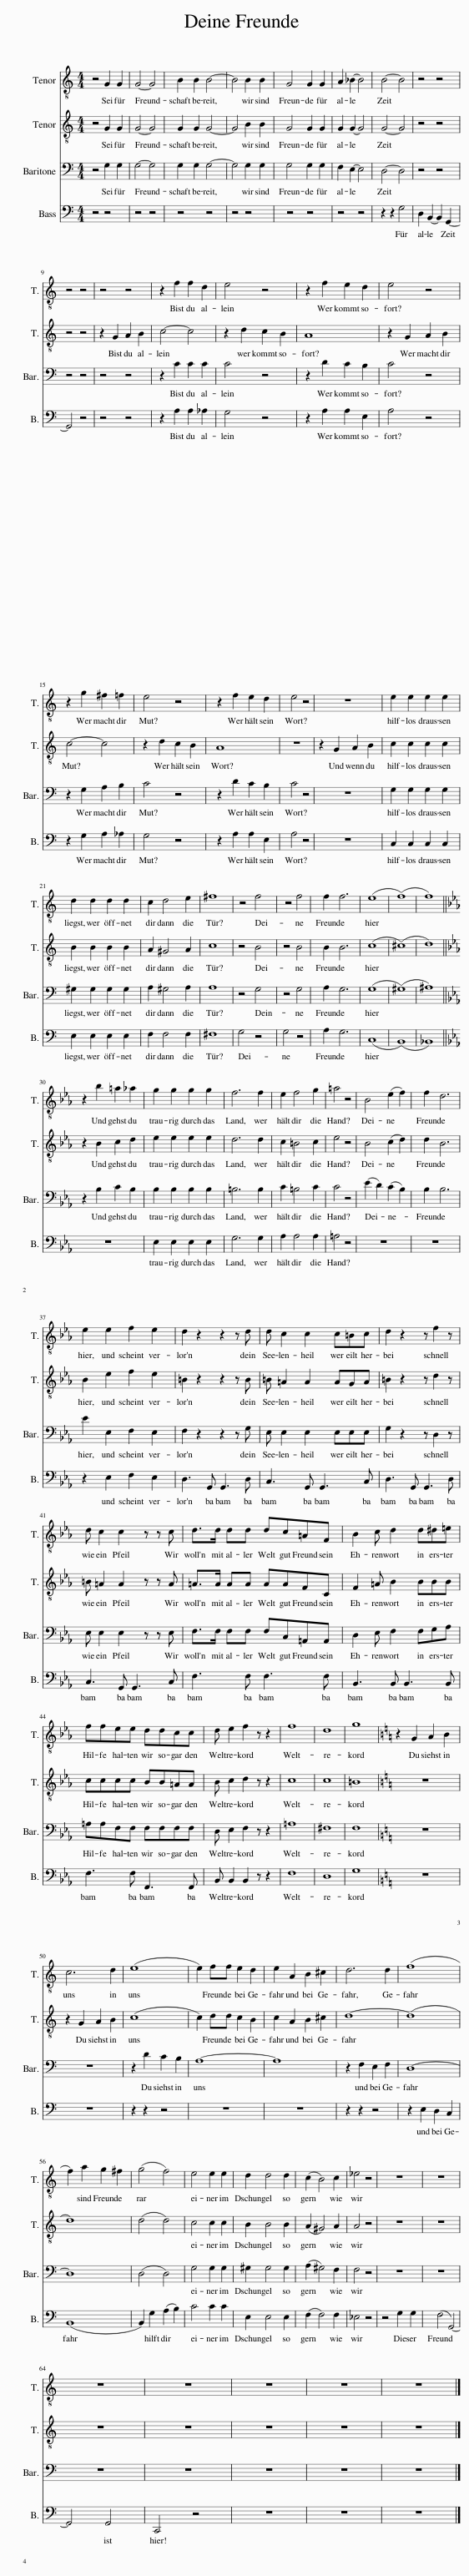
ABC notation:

X:1
%%score 1 2 3 4
L:1/8
M:4/4
I:linebreak $
K:C
V:1 treble-8
V:2 treble-8
V:3 bass
V:4 bass
V:1
 z4 G2 G2 | G4- G4 | B2 B2 B4- | B4 B2 B2 | G4 G2 G2 | %5
 A2 _B2- B4 | B4- B4 | z4 z4 |$ z4 z4 | z4 z4 | %10
 z2 f2 f2 d2 | e4 z4 | z2 f2 e2 d2 | e4 z4 |$ z2 g2 ^f2 =f2 | %15
 e4 z4 | z2 f2 e2 d2 | e4 z4 | z8 | e2 e2 e2 e2 |$ %20
 d2 d2 d2 d2 | c2 d4 e2 | ^f8 | z4 f4 | z4 f4 | %25
 f2 f6 | (e8 | (f8) | f8) ||$[K:Eb] z2 b2 =a2 _a2 | %30
 g2 g2 g2 g2 | f6 f2 | e2 f4 g2 | =a4 z4 | B4 (e2 f2) | %35
 f2 d6 |$ e2 e2 f2 e2 | d2 z2 z2 z d | d c2 c2 c=Bc | d2 z2 z f2 z |$ %40
 d c2 c2 z z c | d>d dd dc=AF | B2 c d2 d^d=e |$ ffee ddcc | d e2 f2 z z2 | %45
 f8 | d8 | g8 |[K:C] z2 G2 A2 B2 |$ c6 d2 | %50
 (e8 | e2) ff e2 d2 | e2 A2 B2 ^c2 | d6 d2 | (f8 |$ %55
 f2) a2 g2 ^f2 | (g4 f4) | e4 e2 e2 | d2 d4 d2 | (c2 B4) c2 | %60
 _e4 z4 | z8 | z8 |$ z8 | z8 | %65
 z8 | z8 | z8 |] %68
V:2
 z4 G2 G2 | G4- G4 | G2 G2 G4- | G4 B2 B2 | G4 G2 G2 | %5
 G2 G2- G4 | G4- G4 | z4 z4 |$ z4 z4 | z2 G2 A2 B2 | %10
 c4- c4 | z2 d2 c2 B2 | A8 | z2 G2 A2 B2 |$ c4- c4 | %15
 z2 d2 c2 B2 | A8 | z8 | z2 G2 A2 B2 | c2 c2 c2 c2 |$ %20
 B2 B2 B2 B2 | A2 ^G4 A2 | c8 | z4 B4 | z4 B4 | %25
 B2 B6 | (c8 | (^c8) | d8) ||$[K:Eb] z2 B2 c2 d2 | %30
 e2 e2 e2 e2 | d6 d2 | c2 =B4 c2 | e4 z4 | B4 (c2 d2) | %35
 d2 B6 |$ B2 e2 f2 e2 | =B2 z2 z2 z B | =B =A2 A2 AGA | =B2 z2 z d2 z |$ %40
 =B =A2 A2 z z A | =A>A AA AAFC | F2 =A B2 BBB |$ cccc BB=AA | B c2 d2 z z2 | %45
 c8 | c8 | =B8 |[K:C] z8 |$ z2 G2 A2 B2 | %50
 (c8 | c2) dd c2 B2 | c2 A2 B2 ^c2 | d8- | (d8 |$ %55
 d8) | (d4 d4) | c4 c2 c2 | B2 B4 B2 | (A2 ^G4) A2 | %60
 A4 z4 | z8 | z8 |$ z8 | z8 | %65
 z8 | z8 | z8 |] %68
V:3
 z4 G,2 G,2 | G,4- G,4 | G,2 G,2 G,4- | G,4 G,2 G,2 | G,4 G,2 G,2 | %5
 F,2 E,2- E,4 | D,4- D,4 | z4 z4 |$ z4 z4 | z4 z4 | %10
 z2 C2 C2 C2 | C4 z4 | z2 D2 C2 B,2 | C4 z4 |$ z2 G,2 A,2 B,2 | %15
 C4 z4 | z2 D2 C2 B,2 | C4 z4 | z8 | G,2 G,2 G,2 G,2 |$ %20
 ^G,2 G,2 G,2 G,2 | A,2 ^G,4 A,2 | A,8 | z4 G,4 | z4 G,4 | %25
 A,2 G,6 | (G,8 | (^G,8) | ^A,8) ||$[K:Eb] z2 B,2 C2 B,2 | %30
 B,2 B,2 B,2 B,2 | =B,6 B,2 | C2 =B,4 C2 | C4 z4 | (E2 D2) (C2 B,2) | %35
 B,2 B,6 |$ E2 E,2 F,2 E,2 | F,2 z2 z2 z G, | E, E,2 E,2 E,E,E, | G,2 z2 z D,2 z |$ %40
 E, E,2 E,2 z z E, | F,>F, F,F, F,C,=A,,A,, | D,2 E, F,2 F,G,A, |$ =A,A,F,F, F,F,F,F, | D, E,2 F,2 z z2 | %45
 =A,8 | ^F,8 | F,8 |[K:C] z8 |$ z8 | %50
 z2 D2 C2 B,2 | A,8- | A,8 | z2 F,2 E,2 F,2 | D,8- |$ %55
 D,8 | (D,4 D,4) | G,4 G,2 G,2 | ^G,2 G,4 G,2 | (A,2 ^G,4) F,2 | %60
 F,4 z4 | z8 | z8 |$ z8 | z8 | %65
 z8 | z8 | z8 |] %68
V:4
 z4 z4 | z4 z4 | z4 z4 | z4 z4 | z4 z4 | %5
 z4 z4 | z2 z2 G,4 | D,2 B,,2- B,,2 G,,2- |$ G,,4 z4 | z4 z4 | %10
 z2 A,2 A,2 _A,2 | G,4 z4 | z2 A,2 A,2 E,2 | A,4 z4 |$ z2 G,2 A,2 _A,2 | %15
 G,4 z4 | z2 A,2 A,2 E,2 | A,4 z4 | z8 | C,2 C,2 C,2 C,2 |$ %20
 E,2 E,2 E,2 E,2 | F,2 F,4 F,2 | ^F,8 | G,4 z4 | G,4 z4 | %25
 A,2 G,6 | (C,8 | (B,,8) | _B,,8) ||$[K:Eb] z8 | %30
 E,2 E,2 E,2 E,2 | G,6 G,2 | A,2 A,4 A,2 | =A,4 z4 | z8 | %35
 z8 |$ z2 E,2 F,2 E,2 | D,3 G,, G,,3 D, | C,3 G,, G,,3 C, | D,3 G,, G,,3 D, |$ %40
 C,3 G,, G,,3 C, | F,3 F, F,3 F, | B,,3 B,, B,,3 B,, |$ F,3 F, F,,3 F,, | B,, B,,2 B,,2 z z2 | %45
 F,8 | D,8 | G,8 |[K:C] z8 |$ z8 | %50
 z2 z2 z4 | z8 | z8 | z2 z2 z4 | z2 E,2 D,2 C,2 |$ %55
 (B,,8 | B,,2) G,2 (A,2 B,2) | C4 C2 C2 | E,2 E,4 E,2 | (F,2 F,4) F,2 | %60
 _E,4 z4 | z4 G,2 G,2 | (F,4 G,,4-) |$ G,,4 G,,4 | C,,4 z4 | %65
 z8 | z8 | z8 |] %68
